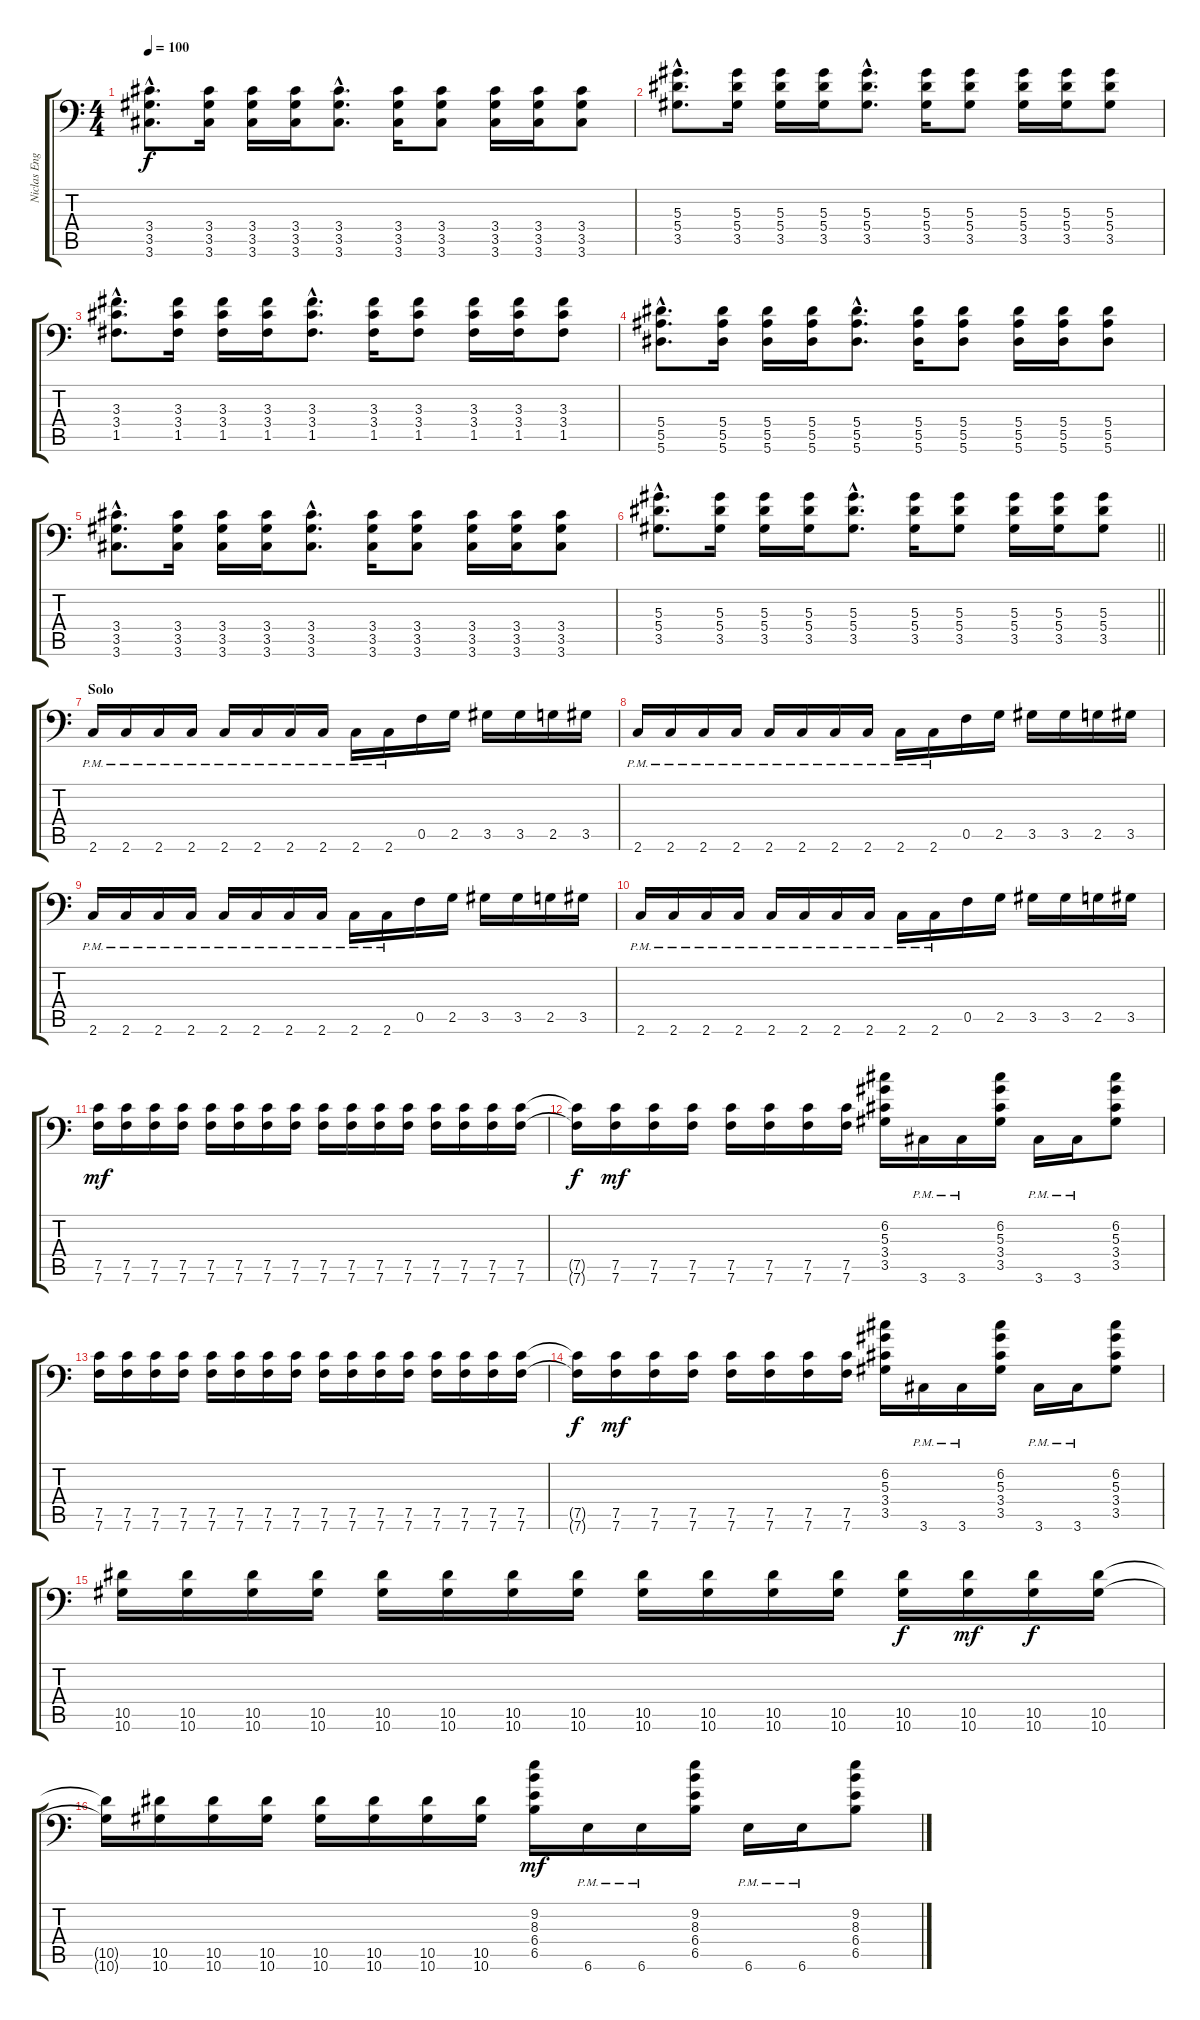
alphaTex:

\track ("Niclas Engelin" "Niclas Eng") {instrument distortionguitar}
\staff {score tabs}
\tuning (C4 G3 Eb3 Bb2 F2 Bb1) {hide}
\ts (4 4)
\tempo 100
\clef f4
\ks c
(3.4{hac} 3.5{hac} 3.6{hac}).8{d dy f} (3.4 3.5 3.6).16 (3.4 3.5 3.6).16 (3.4 3.5 3.6).16 (3.4{hac} 3.5{hac} 3.6{hac}).8{d} (3.4 3.5 3.6).16 (3.4 3.5 3.6).8 (3.4 3.5 3.6).16 (3.4 3.5 3.6).16 (3.4 3.5 3.6).8 |
(5.3{hac} 5.4{hac} 3.5{hac}).8{d} (5.3 5.4 3.5).16 (5.3 5.4 3.5).16 (5.3 5.4 3.5).16 (5.3{hac} 5.4{hac} 3.5{hac}).8{d} (5.3 5.4 3.5).16 (5.3 5.4 3.5).8 (5.3 5.4 3.5).16 (5.3 5.4 3.5).16 (5.3 5.4 3.5).8 |
(3.3{hac} 3.4{hac} 1.5{hac}).8{d} (3.3 3.4 1.5).16 (3.3 3.4 1.5).16 (3.3 3.4 1.5).16 (3.3{hac} 3.4{hac} 1.5{hac}).8{d} (3.3 3.4 1.5).16 (3.3 3.4 1.5).8 (3.3 3.4 1.5).16 (3.3 3.4 1.5).16 (3.3 3.4 1.5).8 |
(5.4{hac} 5.5{hac} 5.6{hac}).8{d} (5.4 5.5 5.6).16 (5.4 5.5 5.6).16 (5.4 5.5 5.6).16 (5.4{hac} 5.5{hac} 5.6{hac}).8{d} (5.4 5.5 5.6).16 (5.4 5.5 5.6).8 (5.4 5.5 5.6).16 (5.4 5.5 5.6).16 (5.4 5.5 5.6).8 |
(3.4{hac} 3.5{hac} 3.6{hac}).8{d} (3.4 3.5 3.6).16 (3.4 3.5 3.6).16 (3.4 3.5 3.6).16 (3.4{hac} 3.5{hac} 3.6{hac}).8{d} (3.4 3.5 3.6).16 (3.4 3.5 3.6).8 (3.4 3.5 3.6).16 (3.4 3.5 3.6).16 (3.4 3.5 3.6).8 |
\barLineRight lightlight
(5.3{hac} 5.4{hac} 3.5{hac}).8{d} (5.3 5.4 3.5).16 (5.3 5.4 3.5).16 (5.3 5.4 3.5).16 (5.3{hac} 5.4{hac} 3.5{hac}).8{d} (5.3 5.4 3.5).16 (5.3 5.4 3.5).8 (5.3 5.4 3.5).16 (5.3 5.4 3.5).16 (5.3 5.4 3.5).8 |
\section ("" "Solo")
2.6{pm}.16 2.6{pm}.16 2.6{pm}.16 2.6{pm}.16 2.6{pm}.16 2.6{pm}.16 2.6{pm}.16 2.6{pm}.16 2.6{pm}.16 2.6{pm}.16 0.5.16 2.5.16 3.5.16 3.5.16 2.5.16 3.5.16 |
2.6{pm}.16 2.6{pm}.16 2.6{pm}.16 2.6{pm}.16 2.6{pm}.16 2.6{pm}.16 2.6{pm}.16 2.6{pm}.16 2.6{pm}.16 2.6{pm}.16 0.5.16 2.5.16 3.5.16 3.5.16 2.5.16 3.5.16 |
2.6{pm}.16 2.6{pm}.16 2.6{pm}.16 2.6{pm}.16 2.6{pm}.16 2.6{pm}.16 2.6{pm}.16 2.6{pm}.16 2.6{pm}.16 2.6{pm}.16 0.5.16 2.5.16 3.5.16 3.5.16 2.5.16 3.5.16 |
2.6{pm}.16 2.6{pm}.16 2.6{pm}.16 2.6{pm}.16 2.6{pm}.16 2.6{pm}.16 2.6{pm}.16 2.6{pm}.16 2.6{pm}.16 2.6{pm}.16 0.5.16 2.5.16 3.5.16 3.5.16 2.5.16 3.5.16 |
(7.5 7.6).16{dy mf} (7.5 7.6).16 (7.5 7.6).16 (7.5 7.6).16 (7.5 7.6).16 (7.5 7.6).16 (7.5 7.6).16 (7.5 7.6).16 (7.5 7.6).16 (7.5 7.6).16 (7.5 7.6).16 (7.5 7.6).16 (7.5 7.6).16 (7.5 7.6).16 (7.5 7.6).16 (7.5 7.6).16 |
(7.5{t} 7.6{t}).16{dy f} (7.5 7.6).16{dy mf} (7.5 7.6).16 (7.5 7.6).16 (7.5 7.6).16 (7.5 7.6).16 (7.5 7.6).16 (7.5 7.6).16 (6.2 5.3 3.4 3.5).16 3.6{pm}.16 3.6{pm}.16 (6.2 5.3 3.4 3.5).16 3.6{pm}.16 3.6{pm}.16 (6.2 5.3 3.4 3.5).8 |
(7.5 7.6).16 (7.5 7.6).16 (7.5 7.6).16 (7.5 7.6).16 (7.5 7.6).16 (7.5 7.6).16 (7.5 7.6).16 (7.5 7.6).16 (7.5 7.6).16 (7.5 7.6).16 (7.5 7.6).16 (7.5 7.6).16 (7.5 7.6).16 (7.5 7.6).16 (7.5 7.6).16 (7.5 7.6).16 |
(7.5{t} 7.6{t}).16{dy f} (7.5 7.6).16{dy mf} (7.5 7.6).16 (7.5 7.6).16 (7.5 7.6).16 (7.5 7.6).16 (7.5 7.6).16 (7.5 7.6).16 (6.2 5.3 3.4 3.5).16 3.6{pm}.16 3.6{pm}.16 (6.2 5.3 3.4 3.5).16 3.6{pm}.16 3.6{pm}.16 (6.2 5.3 3.4 3.5).8 |
(10.5 10.6).16 (10.5 10.6).16 (10.5 10.6).16 (10.5 10.6).16 (10.5 10.6).16 (10.5 10.6).16 (10.5 10.6).16 (10.5 10.6).16 (10.5 10.6).16 (10.5 10.6).16 (10.5 10.6).16 (10.5 10.6).16 (10.5 10.6).16{dy f} (10.5 10.6).16{dy mf} (10.5 10.6).16{dy f} (10.5 10.6).16 |
(10.5{t} 10.6{t}).16 (10.5 10.6).16 (10.5 10.6).16 (10.5 10.6).16 (10.5 10.6).16 (10.5 10.6).16 (10.5 10.6).16 (10.5 10.6).16 (9.2 8.3 6.4 6.5).16{dy mf} 6.6{pm}.16 6.6{pm}.16 (9.2 8.3 6.4 6.5).16 6.6{pm}.16 6.6{pm}.16 (9.2 8.3 6.4 6.5).8
